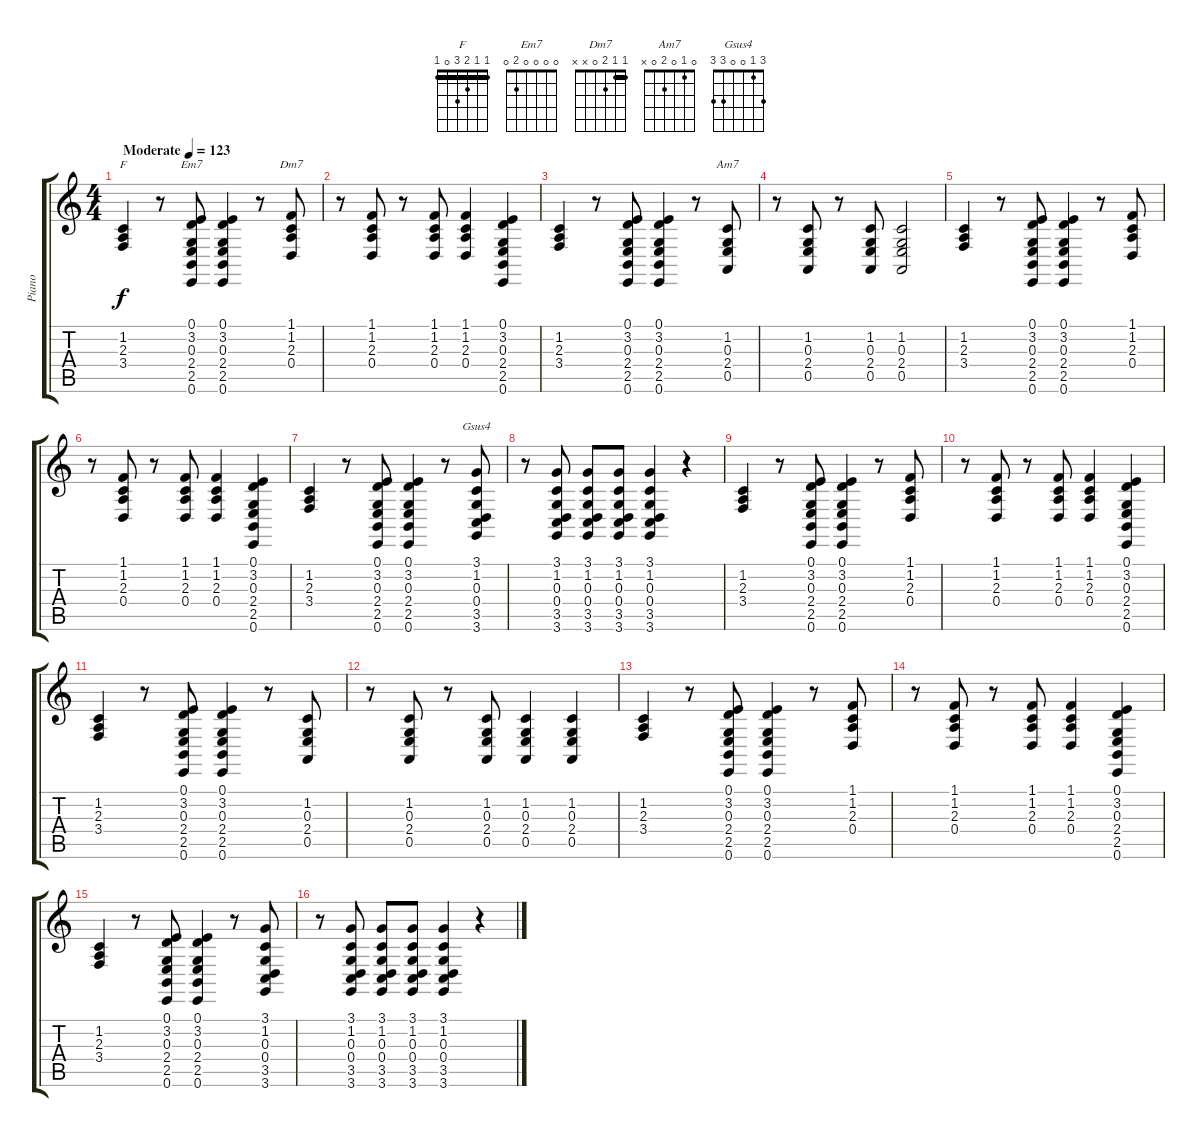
\track ("Piano" "Piano") {instrument brightacousticpiano}
\staff {score tabs}
\tuning (E4 B3 G3 D3 A2 E2) {hide}
\chord ("F" 1 1 2 3 0 1) {barre 1}
\chord ("Em7" 0 0 0 0 2 0)
\chord ("Dm7" 1 1 2 0 x x) {barre 1}
\chord ("Am7" 0 1 0 2 0 x)
\chord ("Gsus4" 3 1 0 0 3 3)
\ts (4 4)
\tempo (123 "Moderate")
\clef g2
\ks c
(1.2 2.3 3.4).4{ch "F" dy f instrument brightacousticpiano} r.8 (0.1 3.2 0.3 2.4 2.5 0.6).8{ch "Em7"} (0.1 3.2 0.3 2.4 2.5 0.6).4 r.8 (1.1 1.2 2.3 0.4).8{ch "Dm7"} |
r.8 (1.1 1.2 2.3 0.4).8 r.8 (1.1 1.2 2.3 0.4).8 (1.1 1.2 2.3 0.4).4 (0.1 3.2 0.3 2.4 2.5 0.6).4 |
(1.2 2.3 3.4).4 r.8 (0.1 3.2 0.3 2.4 2.5 0.6).8 (0.1 3.2 0.3 2.4 2.5 0.6).4 r.8 (1.2 0.3 2.4 0.5).8{ch "Am7"} |
r.8 (1.2 0.3 2.4 0.5).8 r.8 (1.2 0.3 2.4 0.5).8 (1.2 0.3 2.4 0.5).2 |
(1.2 2.3 3.4).4 r.8 (0.1 3.2 0.3 2.4 2.5 0.6).8 (0.1 3.2 0.3 2.4 2.5 0.6).4 r.8 (1.1 1.2 2.3 0.4).8 |
r.8 (1.1 1.2 2.3 0.4).8 r.8 (1.1 1.2 2.3 0.4).8 (1.1 1.2 2.3 0.4).4 (0.1 3.2 0.3 2.4 2.5 0.6).4 |
(1.2 2.3 3.4).4 r.8 (0.1 3.2 0.3 2.4 2.5 0.6).8 (0.1 3.2 0.3 2.4 2.5 0.6).4 r.8 (3.1 1.2 0.3 0.4 3.5 3.6).8{ch "Gsus4"} |
r.8 (3.1 1.2 0.3 0.4 3.5 3.6).8 (3.1 1.2 0.3 0.4 3.5 3.6).8 (3.1 1.2 0.3 0.4 3.5 3.6).8 (3.1 1.2 0.3 0.4 3.5 3.6).4 r.4 |
(1.2 2.3 3.4).4 r.8 (0.1 3.2 0.3 2.4 2.5 0.6).8 (0.1 3.2 0.3 2.4 2.5 0.6).4 r.8 (1.1 1.2 2.3 0.4).8 |
r.8 (1.1 1.2 2.3 0.4).8 r.8 (1.1 1.2 2.3 0.4).8 (1.1 1.2 2.3 0.4).4 (0.1 3.2 0.3 2.4 2.5 0.6).4 |
(1.2 2.3 3.4).4 r.8 (0.1 3.2 0.3 2.4 2.5 0.6).8 (0.1 3.2 0.3 2.4 2.5 0.6).4 r.8 (1.2 0.3 2.4 0.5).8 |
r.8 (1.2 0.3 2.4 0.5).8 r.8 (1.2 0.3 2.4 0.5).8 (1.2 0.3 2.4 0.5).4 (1.2 0.3 2.4 0.5).4 |
(1.2 2.3 3.4).4 r.8 (0.1 3.2 0.3 2.4 2.5 0.6).8 (0.1 3.2 0.3 2.4 2.5 0.6).4 r.8 (1.1 1.2 2.3 0.4).8 |
r.8 (1.1 1.2 2.3 0.4).8 r.8 (1.1 1.2 2.3 0.4).8 (1.1 1.2 2.3 0.4).4 (0.1 3.2 0.3 2.4 2.5 0.6).4 |
(1.2 2.3 3.4).4 r.8 (0.1 3.2 0.3 2.4 2.5 0.6).8 (0.1 3.2 0.3 2.4 2.5 0.6).4 r.8 (3.1 1.2 0.3 0.4 3.5 3.6).8 |
r.8 (3.1 1.2 0.3 0.4 3.5 3.6).8 (3.1 1.2 0.3 0.4 3.5 3.6).8 (3.1 1.2 0.3 0.4 3.5 3.6).8 (3.1 1.2 0.3 0.4 3.5 3.6).4 r.4
